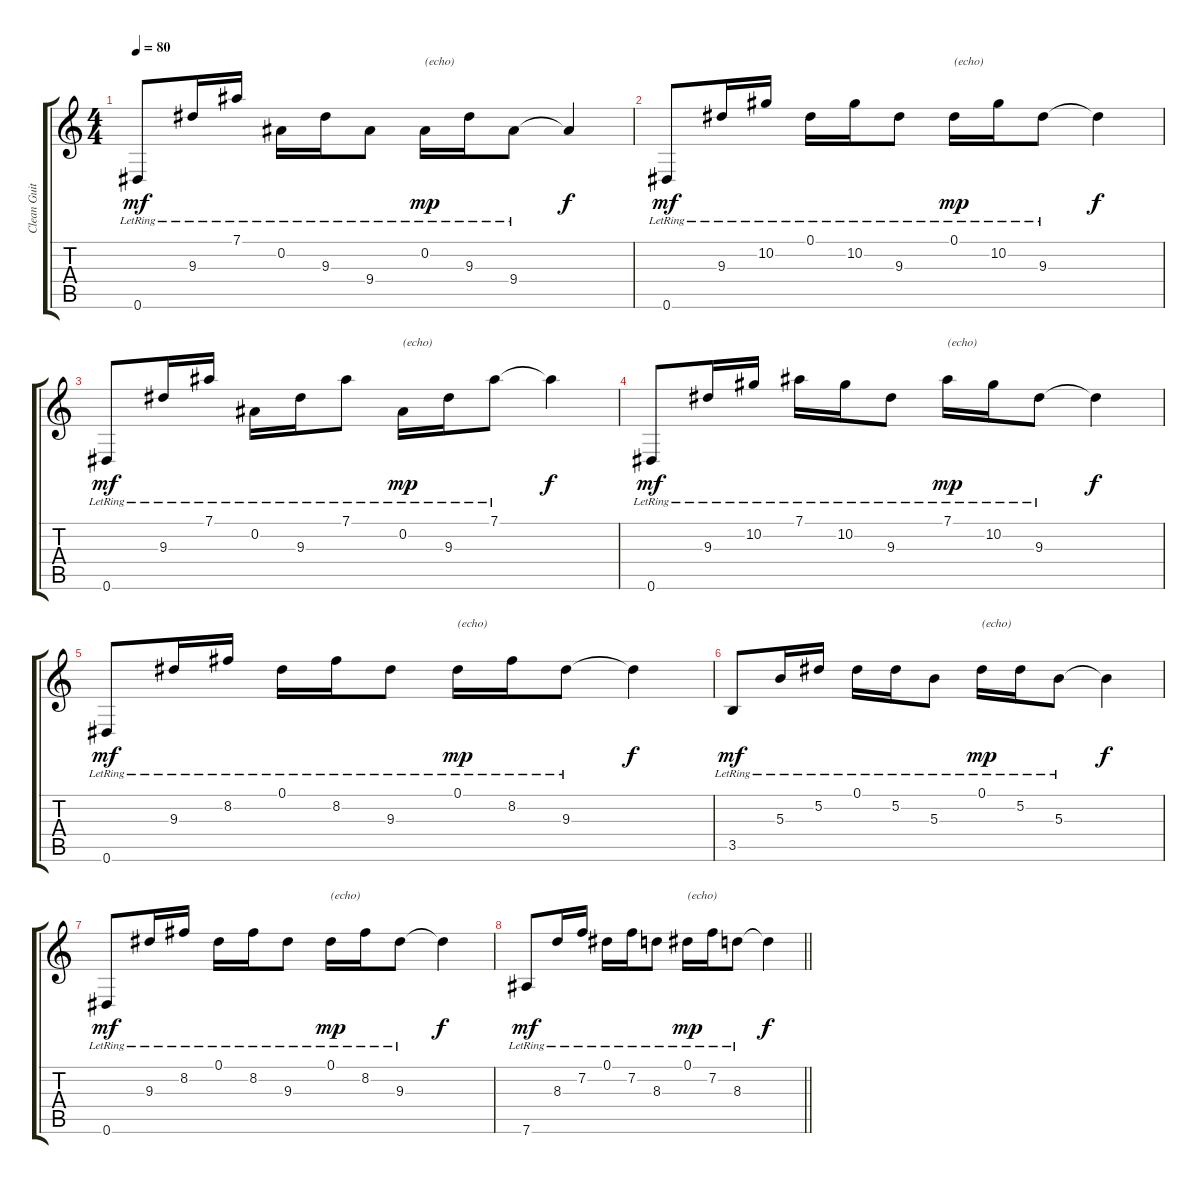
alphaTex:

\track ("Clean Guitar" "Clean Guit") {instrument electricguitarclean}
\staff {score tabs}
\tuning (Eb4 Bb3 Gb3 Db3 Ab2 Eb2) {hide}
\ts (4 4)
\tempo 80
\clef g2
\ks c
0.6{lr}.8{dy mf balance 3} 9.3{lr}.16 7.1{lr}.16 0.2{lr}.16 9.3{lr}.16 9.4{lr}.8 0.2{lr}.16{txt "(echo)" dy mp balance 12} 9.3{lr}.16 9.4{lr}.8 9.4{t}.4{dy f} |
0.6{lr}.8{dy mf balance 3} 9.3{lr}.16 10.2{lr}.16 0.1{lr}.16 10.2{lr}.16 9.3{lr}.8 0.1{lr}.16{txt "(echo)" dy mp balance 12} 10.2{lr}.16 9.3{lr}.8 9.3{t}.4{dy f} |
0.6{lr}.8{dy mf balance 3} 9.3{lr}.16 7.1{lr}.16 0.2{lr}.16 9.3{lr}.16 7.1{lr}.8 0.2{lr}.16{txt "(echo)" dy mp balance 12} 9.3{lr}.16 7.1{lr}.8 7.1{t}.4{dy f} |
0.6{lr}.8{dy mf balance 3} 9.3{lr}.16 10.2{lr}.16 7.1{lr}.16 10.2{lr}.16 9.3{lr}.8 7.1{lr}.16{txt "(echo)" dy mp balance 12} 10.2{lr}.16 9.3{lr}.8 9.3{t}.4{dy f} |
0.6{lr}.8{dy mf balance 3} 9.3{lr}.16 8.2{lr}.16 0.1{lr}.16 8.2{lr}.16 9.3{lr}.8 0.1{lr}.16{txt "(echo)" dy mp balance 12} 8.2{lr}.16 9.3{lr}.8 9.3{t}.4{dy f} |
3.5{lr}.8{dy mf balance 3} 5.3{lr}.16 5.2{lr}.16 0.1{lr}.16 5.2{lr}.16 5.3{lr}.8 0.1{lr}.16{txt "(echo)" dy mp balance 12} 5.2{lr}.16 5.3{lr}.8 5.3{t}.4{dy f} |
0.6{lr}.8{dy mf balance 3} 9.3{lr}.16 8.2{lr}.16 0.1{lr}.16 8.2{lr}.16 9.3{lr}.8 0.1{lr}.16{txt "(echo)" dy mp balance 12} 8.2{lr}.16 9.3{lr}.8 9.3{t}.4{dy f} |
\barLineRight lightlight
7.6{lr}.8{dy mf balance 3} 8.3{lr}.16 7.2{lr}.16 0.1{lr}.16 7.2{lr}.16 8.3{lr}.8 0.1{lr}.16{txt "(echo)" dy mp balance 12} 7.2{lr}.16 8.3{lr}.8 8.3{t}.4{dy f}
